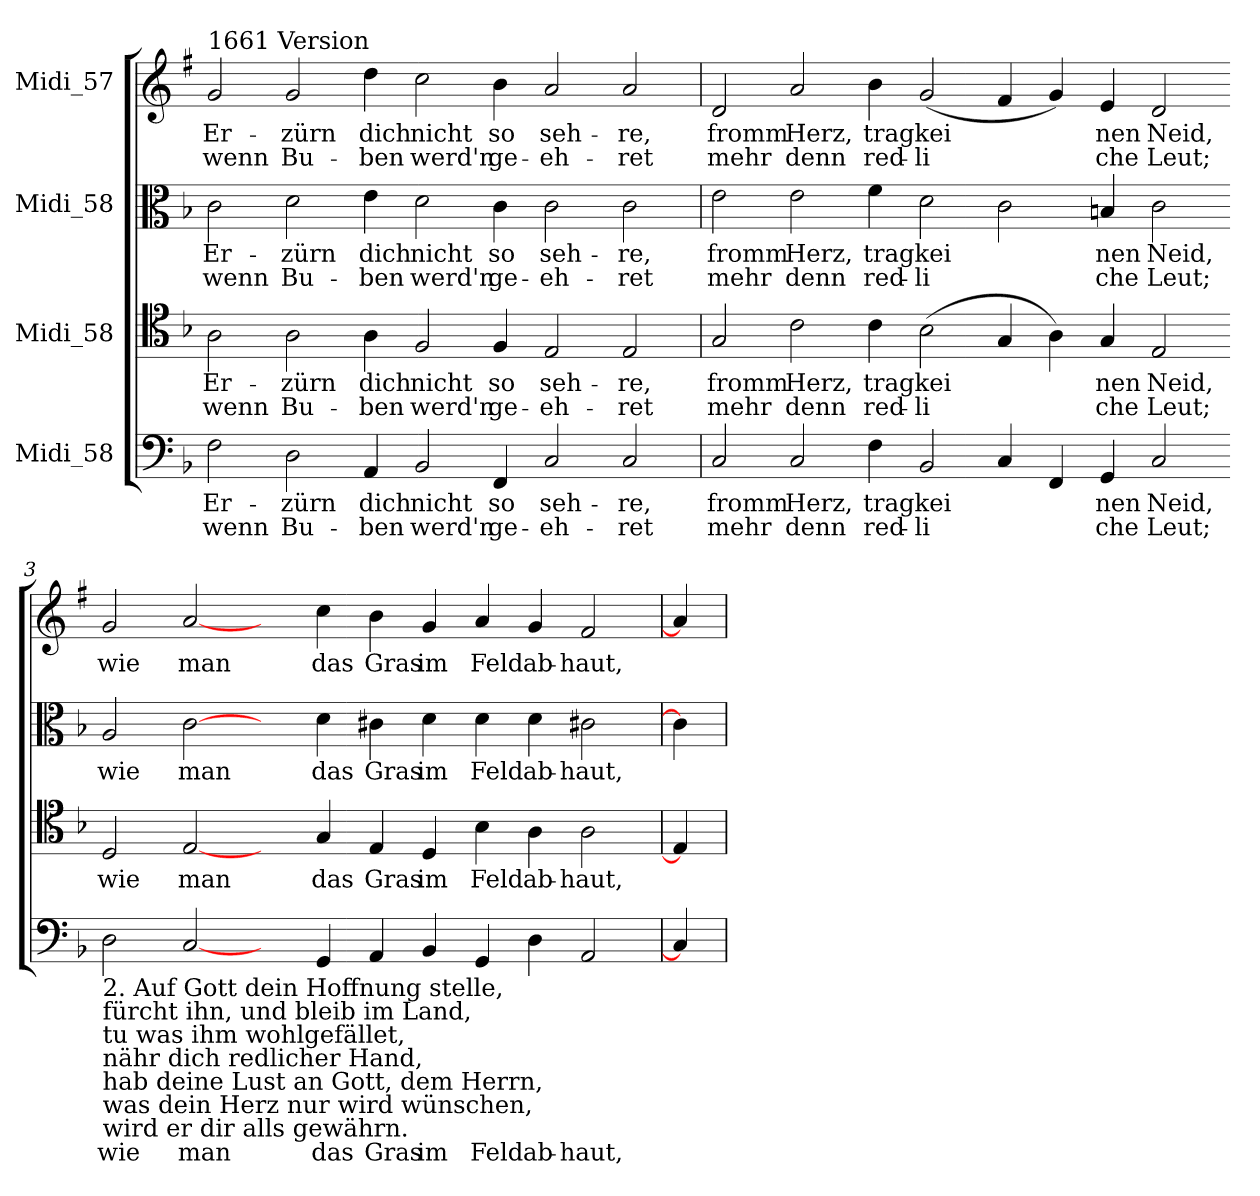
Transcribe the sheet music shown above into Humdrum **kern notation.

**kern	**text	**text	**kern	**text	**text	**kern	**text	**text	**kern	**text	**text
*part4	*part4	*part4	*part3	*part3	*part3	*part2	*part2	*part2	*part1	*part1	*part1
*staff4	*staff4	*staff4	*staff3	*staff3	*staff3	*staff2	*staff2	*staff2	*staff1	*staff1	*staff1
*I"Midi_58	*	*	*I"Midi_58	*	*	*I"Midi_58	*	*	*I"Midi_57	*	*
*clefF4	*	*	*clefC4	*	*	*clefC3	*	*	*clefG2	*	*
*	*	*	*	*	*	*	*	*	*ITrd1c2	*	*
*k[b-]	*	*	*k[b-]	*	*	*k[b-]	*	*	*k[b-]	*	*
*F:	*	*	*F:	*	*	*F:	*	*	*F:	*	*
=1	=1	=1	=1	=1	=1	=1	=1	=1	=1	=1	=1
!	!	!	!	!	!	!	!	!	!LO:TX:a:t=1661 Version	!	!
!	!LO:LY:b	!LO:LY:b	!	!LO:LY:b	!LO:LY:b	!	!LO:LY:b	!LO:LY:b	!	!LO:LY:b	!LO:LY:b
2F	Er-	-wenn	2A	Er-	-wenn	2c	Er-	-wenn	2f	Er-	-wenn
!	!LO:LY:b	!LO:LY:b	!	!LO:LY:b	!LO:LY:b	!	!LO:LY:b	!LO:LY:b	!	!LO:LY:b	!LO:LY:b
2D	zürn	Bu-	2A	zürn	Bu-	2d	zürn	Bu-	2f	zürn	Bu-
!	!LO:LY:b	!LO:LY:b	!	!LO:LY:b	!LO:LY:b	!	!LO:LY:b	!LO:LY:b	!	!LO:LY:b	!LO:LY:b
4AA	-dich	ben	4A	-dich	ben	4e	-dich	ben	4cc	-dich	ben
!	!LO:LY:b	!LO:LY:b	!	!LO:LY:b	!LO:LY:b	!	!LO:LY:b	!LO:LY:b	!	!LO:LY:b	!LO:LY:b
2BB-	nicht	werd'n	2F	nicht	werd'n	2d	nicht	werd'n	2b-	nicht	werd'n
!	!LO:LY:b	!LO:LY:b	!	!LO:LY:b	!LO:LY:b	!	!LO:LY:b	!LO:LY:b	!	!LO:LY:b	!LO:LY:b
4FF	so	ge-	4F	so	ge-	4c	so	ge-	4a	so	ge-
!	!LO:LY:b	!LO:LY:b	!	!LO:LY:b	!LO:LY:b	!	!LO:LY:b	!LO:LY:b	!	!LO:LY:b	!LO:LY:b
2C	-seh-	-eh-	2E	-seh-	-eh-	2c	-seh-	-eh-	2g	-seh-	-eh-
!	!LO:LY:b	!LO:LY:b	!	!LO:LY:b	!LO:LY:b	!	!LO:LY:b	!LO:LY:b	!	!LO:LY:b	!LO:LY:b
2C	-re,	ret	2E	-re,	ret	2c	-re,	ret	2g	-re,	ret
=2	=2	=2	=2	=2	=2	=2	=2	=2	=2	=2	=2
!	!LO:LY:b	!LO:LY:b	!	!LO:LY:b	!LO:LY:b	!	!LO:LY:b	!LO:LY:b	!	!LO:LY:b	!LO:LY:b
2C	fromm	mehr	2G	fromm	mehr	2e	fromm	mehr	2c	fromm	mehr
!	!LO:LY:b	!LO:LY:b	!	!LO:LY:b	!LO:LY:b	!	!LO:LY:b	!LO:LY:b	!	!LO:LY:b	!LO:LY:b
2C	Herz,	denn	2c	Herz,	denn	2e	Herz,	denn	2g	Herz,	denn
!	!LO:LY:b	!LO:LY:b	!	!LO:LY:b	!LO:LY:b	!	!LO:LY:b	!LO:LY:b	!	!LO:LY:b	!LO:LY:b
4F	trag	red-	4c	trag	red-	4f	trag	red-	4a	trag	red-
!	!LO:LY:b	!LO:LY:b	!	!LO:LY:b	!LO:LY:b	!	!LO:LY:b	!LO:LY:b	!	!LO:LY:b	!LO:LY:b
2BB-	-kei	li	(>2B-	-kei	li	2d	-kei	li	(<2f	-kei	li
4C	.	.	4G	.	.	2c	.	.	4e	.	.
4FF	.	.	4A)	.	.	.	.	.	4f)	.	.
!	!LO:LY:b	!LO:LY:b	!	!LO:LY:b	!LO:LY:b	!	!LO:LY:b	!LO:LY:b	!	!LO:LY:b	!LO:LY:b
4GG	nen	che	4G	nen	che	4Bn	nen	che	4d	nen	che
!	!LO:LY:b	!LO:LY:b	!	!LO:LY:b	!LO:LY:b	!	!LO:LY:b	!LO:LY:b	!	!LO:LY:b	!LO:LY:b
2C	Neid,	Leut;	2E	Neid,	Leut;	2c	Neid,	Leut;	2c	Neid,	Leut;
!!LO:LB:g=z
=3-	=3-	=3-	=3-	=3-	=3-	=3-	=3-	=3-	=3-	=3-	=3-
!LO:TX:b:t=2. Auf Gott dein Hoffnung stelle, \nfürcht ihn, und bleib im Land, \ntu was ihm wohlgefället, \nnähr dich redlicher Hand, \nhab deine Lust an Gott, dem Herrn, \nwas dein Herz nur wird wünschen, \nwird er dir alls gewährn.	!	!	!	!	!	!	!	!	!	!	!
!	!LO:LY:b	!	!	!LO:LY:b	!	!	!LO:LY:b	!	!	!LO:LY:b	!
2D	wie	.	2D	wie	.	2A	wie	.	2f	wie	.
!	!LO:LY:b	!	!	!LO:LY:b	!	!	!LO:LY:b	!	!	!LO:LY:b	!
[2C	man	.	[2E	man	.	[2c	man	.	[2g	man	.
4ryy	.	.	4ryy	.	.	4ryy	.	.	4ryy	.	.
!	!LO:LY:b	!	!	!LO:LY:b	!	!	!LO:LY:b	!	!	!LO:LY:b	!
4GG	das	.	4G	das	.	4d	das	.	4b-	das	.
!	!LO:LY:b	!	!	!LO:LY:b	!	!	!LO:LY:b	!	!	!LO:LY:b	!
4AA	Gras	.	4E	Gras	.	4c#X	Gras	.	4a	Gras	.
!	!LO:LY:b	!	!	!LO:LY:b	!	!	!LO:LY:b	!	!	!LO:LY:b	!
4BB-	im	.	4D	im	.	4d	im	.	4f	im	.
!	!LO:LY:b	!	!	!LO:LY:b	!	!	!LO:LY:b	!	!	!LO:LY:b	!
4GG	Feld	.	4B-	Feld	.	4d	Feld	.	4g	Feld	.
!	!LO:LY:b	!	!	!LO:LY:b	!	!	!LO:LY:b	!	!	!LO:LY:b	!
4D	ab-	.	4A	ab-	.	4d	ab-	.	4f	ab-	.
!	!LO:LY:b	!	!	!LO:LY:b	!	!	!LO:LY:b	!	!	!LO:LY:b	!
2AA	-haut,	.	2A	-haut,	.	2c#X	-haut,	.	2e	-haut,	.
=4	=4	=4	=4	=4	=4	=4	=4	=4	=4	=4	=4
4C]	.	.	4E]	.	.	4c]	.	.	4g]	.	.
=	=	=	=	=	=	=	=	=	=	=	=
*-	*-	*-	*-	*-	*-	*-	*-	*-	*-	*-	*-
